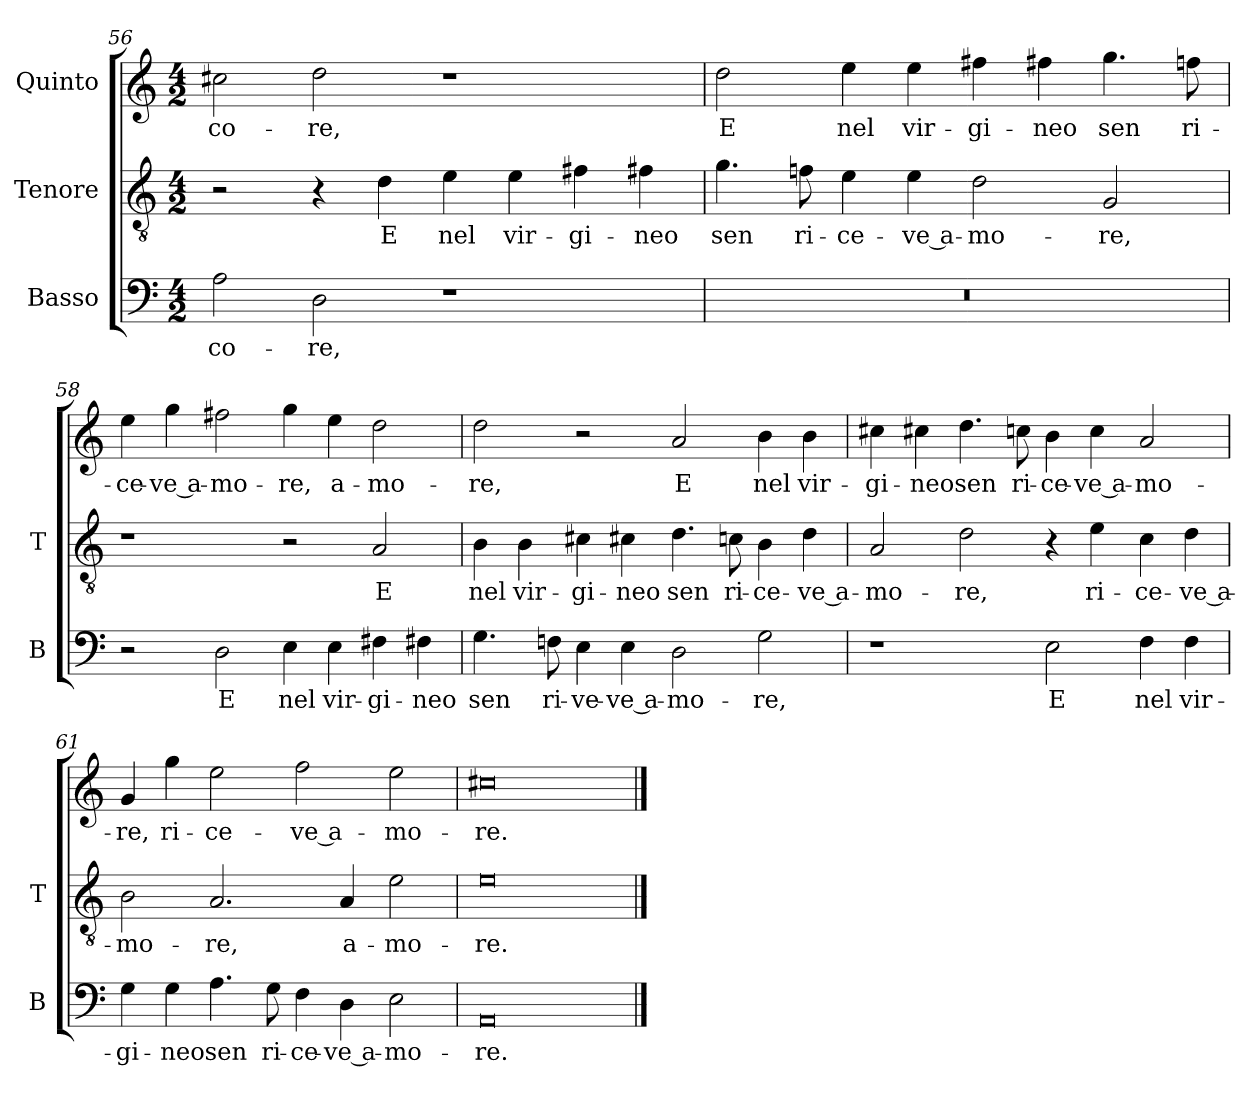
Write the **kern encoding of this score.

**kern	**text	**kern	**text	**kern	**text
*part3	*part3	*part2	*part2	*part1	*part1
*staff3	*staff3	*staff2	*staff2	*staff1	*staff1
*I"Basso	*	*I"Tenore	*	*I"Quinto	*
*I'B	*	*I'T	*	*	*
*clefF4	*	*clefGv2	*	*clefG2	*
*k[]	*	*k[]	*	*k[]	*
*C:	*	*C:	*	*C:	*
*M4/2	*	*M4/2	*	*M4/2	*
=56	=56	=56	=56	=56	=56
2A	co-	2r	.	2cc#X	co-
2D	-re,	4r	.	2dd	-re,
.	.	4d	E	.	.
1r	.	4e	nel	1r	.
.	.	4e	vir-	.	.
.	.	4f#X	-gi-	.	.
.	.	4f#X	-neo	.	.
=57	=57	=57	=57	=57	=57
0r	.	4.g	sen	2dd	E
.	.	8fn	ri-	.	.
.	.	4e	-ce-	4ee	nel
.	.	4e	-ve a-	4ee	vir-
.	.	2d	-mo-	4ff#X	-gi-
.	.	.	.	4ff#X	-neo
.	.	2G	-re,	4.gg	sen
.	.	.	.	8ffn	ri-
=58	=58	=58	=58	=58	=58
2r	.	1r	.	4ee	-ce-
.	.	.	.	4gg	-ve a-
2D	E	.	.	2ff#X	-mo-
4E	nel	2r	.	4gg	-re,
4E	vir-	.	.	4ee	a-
4F#X	-gi-	2A	E	2dd	-mo-
4F#X	-neo	.	.	.	.
=59	=59	=59	=59	=59	=59
4.G	sen	4B	nel	2dd	-re,
.	.	4B	vir-	.	.
8Fn	ri-	.	.	.	.
4E	-ve-	4c#X	-gi-	2r	.
4E	-ve a-	4c#X	-neo	.	.
2D	-mo-	4.d	sen	2a	E
.	.	8cn	ri-	.	.
2G	-re,	4B	-ce-	4b	nel
.	.	4d	-ve a-	4b	vir-
=60	=60	=60	=60	=60	=60
1r	.	2A	-mo-	4cc#X	-gi-
.	.	.	.	4cc#X	-neo
.	.	2d	-re,	4.dd	sen
.	.	.	.	8ccn	ri-
2E	E	4r	.	4b	-ce-
.	.	4e	ri-	4cc	-ve a-
4F	nel	4c	-ce-	2a	-mo-
4F	vir-	4d	-ve a-	.	.
=61	=61	=61	=61	=61	=61
4G	-gi-	2B	-mo-	4g	-re,
4G	-neo	.	.	4gg	ri-
4.A	sen	2.A	-re,	2ee	-ce-
8G	ri-	.	.	.	.
4F	-ce-	.	.	2ff	-ve a-
4D	-ve a-	4A	a-	.	.
2E	-mo-	2e	-mo-	2ee	-mo-
=62	=62	=62	=62	=62	=62
0AA	-re.	0e	-re.	0cc#X	-re.
==	==	==	==	==	==
*-	*-	*-	*-	*-	*-
